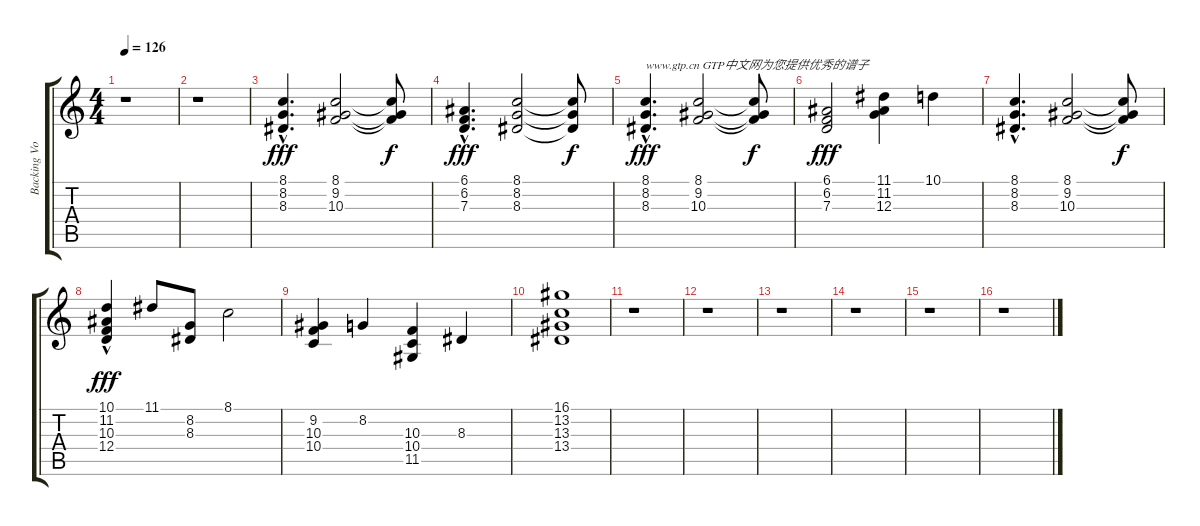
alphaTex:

\track ("Backing Vocals" "Backing Vo") {instrument choiraahs}
\staff {score tabs}
\tuning (E4 B3 G3 D3 A2 E2) {hide}
\ts (4 4)
\tempo 126
\clef g2
\ks c
r.1{dy fff} |
r.1 |
(8.1{hac} 8.2{hac} 8.3{hac}).4{d} (8.1 9.2 10.3).2 (8.1{t} 9.2{t} 10.3{t}).8{dy f} |
(6.1{hac} 6.2{hac} 7.3{hac}).4{d dy fff} (8.1 8.2 8.3).2 (8.1{t} 8.2{t} 8.3{t}).8{dy f} |
(8.1{hac} 8.2{hac} 8.3{hac}).4{d txt "www.gtp.cn GTP中文网为您提供优秀的谱子" dy fff} (8.1 9.2 10.3).2 (8.1{t} 9.2{t} 10.3{t}).8{dy f} |
(6.1 6.2 7.3).2{dy fff} (11.1 11.2 12.3).4 10.1.4 |
(8.1{hac} 8.2{hac} 8.3{hac}).4{d} (8.1 9.2 10.3).2 (8.1{t} 9.2{t} 10.3{t}).8{dy f} |
(10.1 11.2{hac} 10.3{hac} 12.4{hac}).4{dy fff} 11.1.8 (8.2 8.3).8 8.1.2 |
(9.2 10.3 10.4).4 8.2.4 (10.3 10.4 11.5).4 8.3.4 |
(16.1 13.2 13.3 13.4).1 |
r.1 |
r.1 |
r.1 |
r.1 |
r.1 |
r.1
